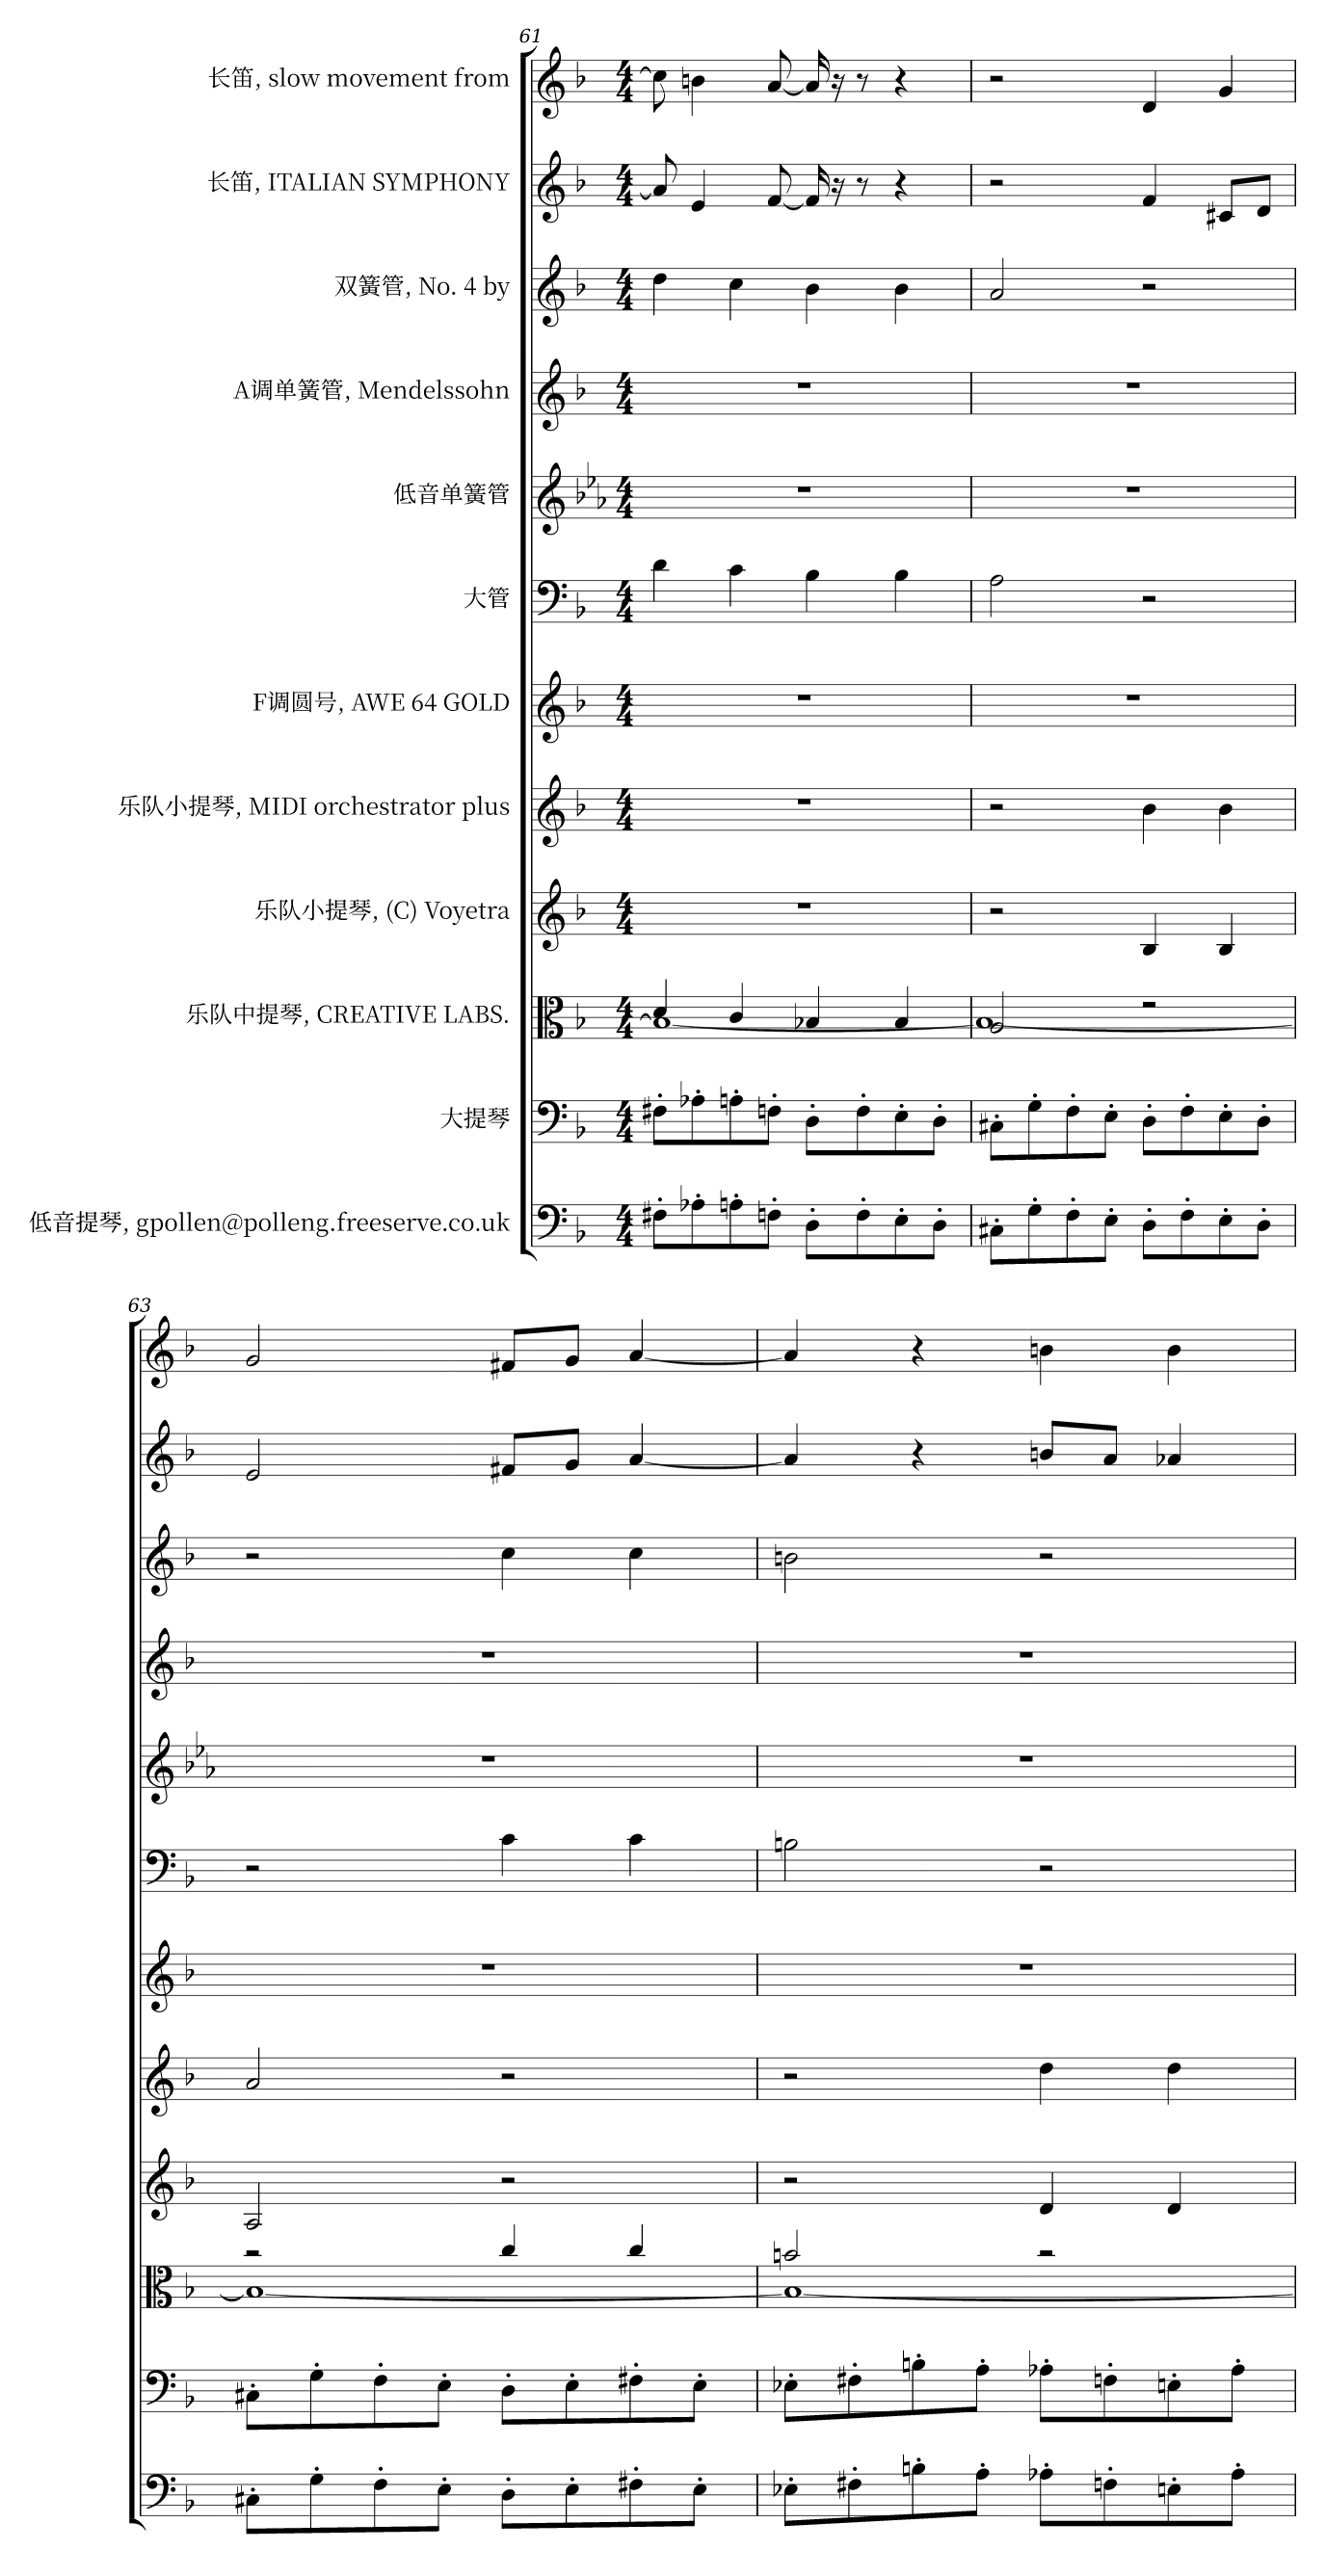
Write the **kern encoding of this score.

**kern	**kern	**kern	**kern	**kern	**kern	**kern	**kern	**kern	**kern	**kern	**kern
*part12	*part11	*part10	*part9	*part8	*part7	*part6	*part5	*part4	*part3	*part2	*part1
*staff12	*staff11	*staff10	*staff9	*staff8	*staff7	*staff6	*staff5	*staff4	*staff3	*staff2	*staff1
*I"低音提琴, gpollen@polleng.freeserve.co.uk	*I"大提琴	*I"乐队中提琴, CREATIVE LABS.	*I"乐队小提琴, (C) Voyetra	*I"乐队小提琴, MIDI orchestrator plus	*I"F调圆号, AWE 64 GOLD	*I"大管	*I"低音单簧管	*I"A调单簧管, Mendelssohn	*I"双簧管, No. 4 by	*I"长笛, ITALIAN SYMPHONY	*I"长笛, slow movement from
*clefF4	*clefF4	*clefC3	*clefG2	*clefG2	*clefG2	*clefF4	*clefG2	*clefG2	*clefG2	*clefG2	*clefG2
*ITrd7c12	*	*	*	*	*ITrd4c7	*	*ITrd8c14	*ITrd2c3	*	*	*
*k[b-]	*k[b-]	*k[b-]	*k[b-]	*k[b-]	*k[b-e-]	*k[b-]	*k[b-e-a-]	*k[f#c#]	*k[b-]	*k[b-]	*k[b-]
*M4/4	*M4/4	*M4/4	*M4/4	*M4/4	*M4/4	*M4/4	*M4/4	*M4/4	*M4/4	*M4/4	*M4/4
=61	=61	=61	=61	=61	=61	=61	=61	=61	=61	=61	=61
*	*	*^	*	*	*	*	*	*	*	*	*
8FF#X'\L	8F#X'\L	4d/	1B_	1r	1r	1r	4d\	1r	1r	4dd\	8a/]	8cc\]
8AA-X'\	8A-X'\	.	.	.	.	.	.	.	.	.	4e/	4bn\
8AAn'\	8An'\	4c/	.	.	.	.	4c\	.	.	4cc\	.	.
8FFn'\J	8Fn'\J	.	.	.	.	.	.	.	.	.	[8f/	[8a/
8DD'\L	8D'\L	4B-X/	.	.	.	.	4B-\	.	.	4b-\	16f/]	16a/]
.	.	.	.	.	.	.	.	.	.	.	16r	16r
8FF'\	8F'\	.	.	.	.	.	.	.	.	.	8r	8r
8EE'\	8E'\	4B-/	.	.	.	.	4B-\	.	.	4b-\	4r	4r
8DD'\J	8D'\J	.	.	.	.	.	.	.	.	.	.	.
!!LO:PB:g=z
=62	=62	=62	=62	=62	=62	=62	=62	=62	=62	=62	=62	=62
8CC#X'\L	8C#X'\L	2A/	1B_	2r	2r	1r	2A\	1r	1r	2a/	2r	2r
8GG'\	8G'\	.	.	.	.	.	.	.	.	.	.	.
8FF'\	8F'\	.	.	.	.	.	.	.	.	.	.	.
8EE'\J	8E'\J	.	.	.	.	.	.	.	.	.	.	.
8DD'\L	8D'\L	2r	.	4B-/	4b-\	.	2r	.	.	2r	4f/	4d/
8FF'\	8F'\	.	.	.	.	.	.	.	.	.	.	.
8EE'\	8E'\	.	.	4B-/	4b-\	.	.	.	.	.	8c#X/L	4g/
8DD'\J	8D'\J	.	.	.	.	.	.	.	.	.	8d/J	.
=63	=63	=63	=63	=63	=63	=63	=63	=63	=63	=63	=63	=63
8CC#X'\L	8C#X'\L	2r	1B_	2A/	2a/	1r	2r	1r	1r	2r	2e/	2g/
8GG'\	8G'\	.	.	.	.	.	.	.	.	.	.	.
8FF'\	8F'\	.	.	.	.	.	.	.	.	.	.	.
8EE'\J	8E'\J	.	.	.	.	.	.	.	.	.	.	.
8DD'\L	8D'\L	4cc/	.	2r	2r	.	4c\	.	.	4cc\	8f#X/L	8f#X/L
8EE'\	8E'\	.	.	.	.	.	.	.	.	.	8g/J	8g/J
8FF#X'\	8F#X'\	4cc/	.	.	.	.	4c\	.	.	4cc\	[4a/	[4a/
8EE'\J	8E'\J	.	.	.	.	.	.	.	.	.	.	.
=64	=64	=64	=64	=64	=64	=64	=64	=64	=64	=64	=64	=64
8EE-X'\L	8E-X'\L	2bn/	1B_	2r	2r	1r	2Bn\	1r	1r	2bn\	4a/]	4a/]
8FF#X'\	8F#X'\	.	.	.	.	.	.	.	.	.	.	.
8BBn'\	8Bn'\	.	.	.	.	.	.	.	.	.	4r	4r
8AA'\J	8A'\J	.	.	.	.	.	.	.	.	.	.	.
8AA-X'\L	8A-X'\L	2r	.	4d/	4dd\	.	2r	.	.	2r	8bn/L	4bn\
8FFn'\	8Fn'\	.	.	.	.	.	.	.	.	.	8a/J	.
8EEn'\	8En'\	.	.	4d/	4dd\	.	.	.	.	.	4a-X/	4b\
8AA-'\J	8A-'\J	.	.	.	.	.	.	.	.	.	.	.
*	*	*v	*v	*	*	*	*	*	*	*	*	*
=	=	=	=	=	=	=	=	=	=	=	=
*-	*-	*-	*-	*-	*-	*-	*-	*-	*-	*-	*-
